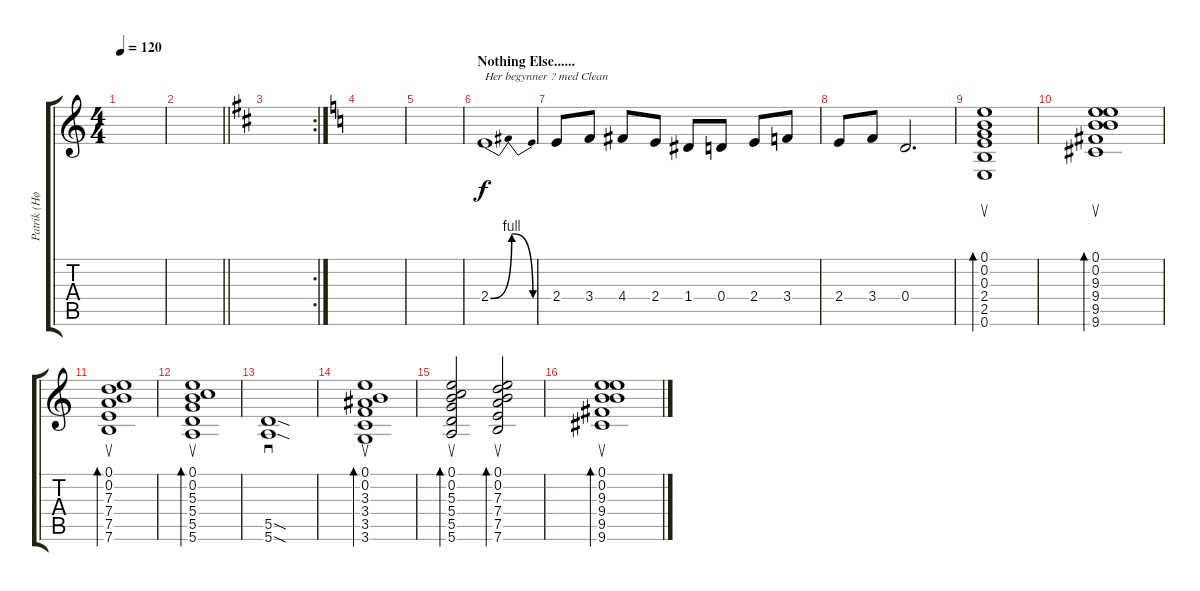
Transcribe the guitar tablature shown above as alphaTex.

\track ("Patrik (Høytaller lyd: clean)" "Patrik (Hø") {instrument electricguitarclean}
\staff {score tabs}
\tuning (E4 B3 G3 D3 A2 E2) {hide}
\ts (4 4)
\tempo 120
\clef g2
\ks c
|
\barLineRight lightlight
|
\rc 2
\ks d
|
\ks c
|
|
\section ("" "Nothing Else......")
2.4{be (bendrelease 0 0 15 4 30 4 60 0)}.1{txt "Her begynner ? med Clean"} |
2.4.8 3.4.8 4.4.8 2.4.8 1.4.8 0.4.8 2.4.8 3.4.8 |
2.4.8 3.4.8 0.4.2{d} |
(0.1 0.2 0.3 2.4 2.5 0.6).1{su bd 480} |
(0.1 0.2 9.3 9.4 9.5 9.6).1{su bd 480} |
(0.1 0.2 7.3 7.4 7.5 7.6).1{su bd 480} |
(0.1 0.2 5.3 5.4 5.5 5.6).1{su bd 480} |
(5.5{sod} 5.6{sod}).1{sd} |
(0.1 0.2 3.3 3.4 3.5 3.6).1{su bd 480} |
(0.1 0.2 5.3 5.4 5.5 5.6).2{su bd 480} (0.1 0.2 7.3 7.4 7.5 7.6).2{su bd 480} |
(0.1 0.2 9.3 9.4 9.5 9.6).1{su bd 480}
